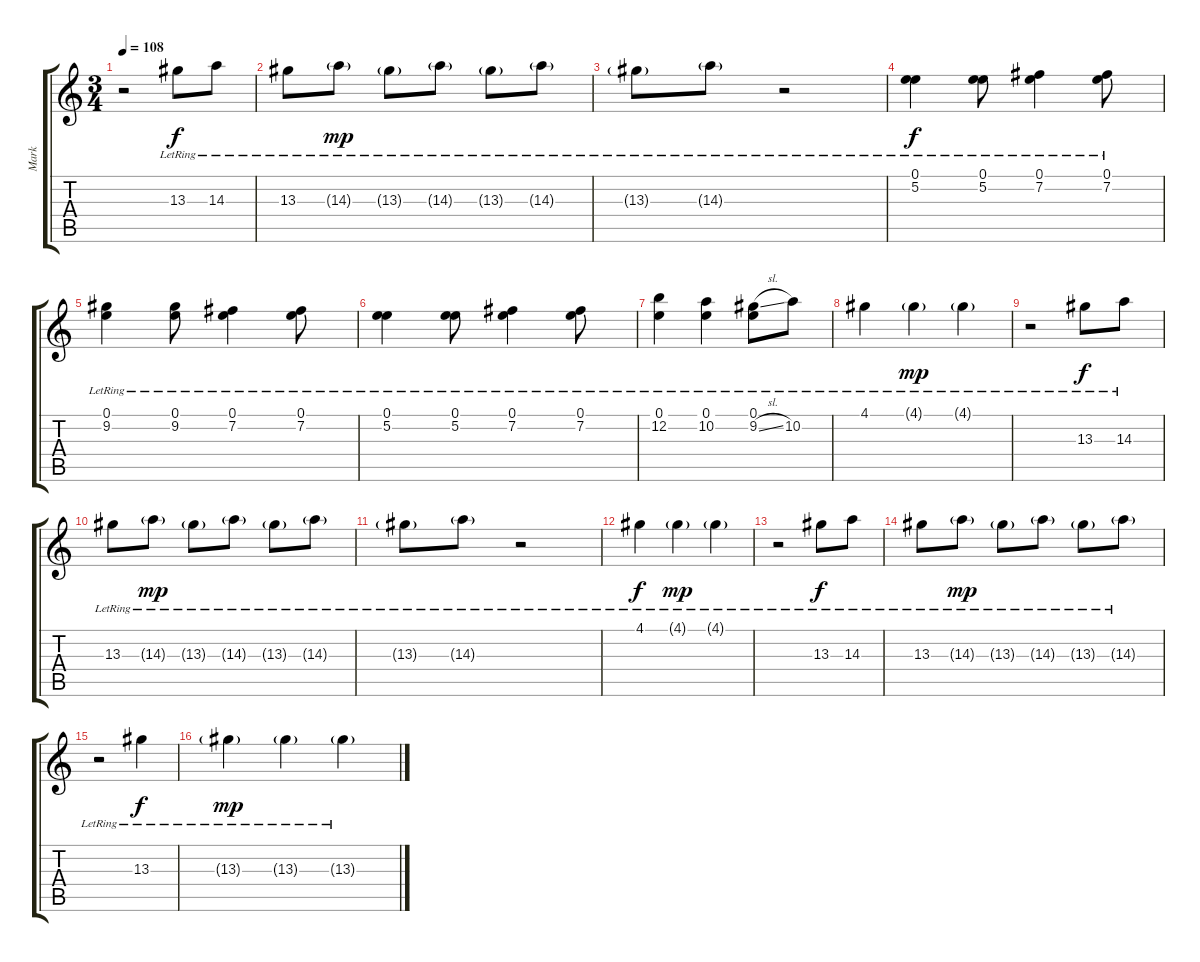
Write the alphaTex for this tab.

\track ("Mark" "Mark") {instrument acousticguitarsteel}
\staff {score tabs}
\tuning (E4 B3 G3 D3 A2 E2) {hide}
\ts (3 4)
\tempo 108
\clef g2
\ks c
r.2{dy mp} 13.3{lr}.8{dy f} 14.3{lr}.8 |
13.3{lr}.8 14.3{g lr}.8{dy mp} 13.3{g lr}.8 14.3{g lr}.8 13.3{g lr}.8 14.3{g lr}.8 |
13.3{g lr}.8 14.3{g lr}.8 r.2 |
(0.1{lr} 5.2{lr}).4{dy f} (0.1{lr} 5.2{lr}).8 (0.1{lr} 7.2{lr}).4 (0.1{lr} 7.2{lr}).8 |
(0.1{lr} 9.2{lr}).4 (0.1{lr} 9.2{lr}).8 (0.1{lr} 7.2{lr}).4 (0.1{lr} 7.2{lr}).8 |
(0.1{lr} 5.2{lr}).4 (0.1{lr} 5.2{lr}).8 (0.1{lr} 7.2{lr}).4 (0.1{lr} 7.2{lr}).8 |
(0.1{lr} 12.2{lr}).4 (0.1{lr} 10.2{lr}).4 (0.1{lr} 9.2{sl lr}).8 10.2{lr}.8 |
4.1{lr}.4 4.1{g lr}.4{dy mp} 4.1{g lr}.4 |
r.2 13.3{lr}.8{dy f} 14.3{lr}.8 |
13.3{lr}.8 14.3{g lr}.8{dy mp} 13.3{g lr}.8 14.3{g lr}.8 13.3{g lr}.8 14.3{g lr}.8 |
13.3{g lr}.8 14.3{g lr}.8 r.2 |
4.1{lr}.4{dy f} 4.1{g lr}.4{dy mp} 4.1{g lr}.4 |
r.2 13.3{lr}.8{dy f} 14.3{lr}.8 |
13.3{lr}.8 14.3{g lr}.8{dy mp} 13.3{g lr}.8 14.3{g lr}.8 13.3{g lr}.8 14.3{g lr}.8 |
r.2 13.3{lr}.4{dy f} |
13.3{g lr}.4{dy mp} 13.3{g lr}.4 13.3{g lr}.4
